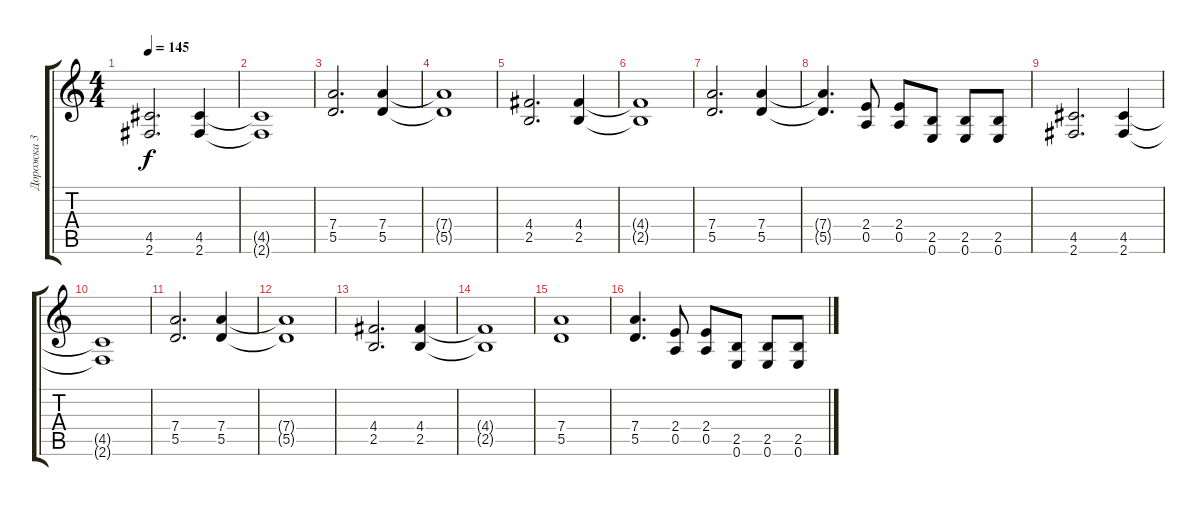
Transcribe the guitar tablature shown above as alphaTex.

\track ("Дорожка 3" "Дорожка 3") {instrument distortionguitar}
\staff {score tabs}
\tuning (E4 B3 G3 D3 A2 E2) {hide}
\ts (4 4)
\tempo 145
\clef g2
\ks c
(4.5 2.6).2{d dy f} (4.5 2.6).4 |
(4.5{t} 2.6{t}).1 |
(7.4 5.5).2{d} (7.4 5.5).4 |
(7.4{t} 5.5{t}).1 |
(4.4 2.5).2{d} (4.4 2.5).4 |
(4.4{t} 2.5{t}).1 |
(7.4 5.5).2{d} (7.4 5.5).4 |
(7.4{t} 5.5{t}).4{d} (2.4 0.5).8 (2.4 0.5).8 (2.5 0.6).8 (2.5 0.6).8 (2.5 0.6).8 |
(4.5 2.6).2{d} (4.5 2.6).4 |
(4.5{t} 2.6{t}).1 |
(7.4 5.5).2{d} (7.4 5.5).4 |
(7.4{t} 5.5{t}).1 |
(4.4 2.5).2{d} (4.4 2.5).4 |
(4.4{t} 2.5{t}).1 |
(7.4 5.5).1 |
(7.4 5.5).4{d} (2.4 0.5).8 (2.4 0.5).8 (2.5 0.6).8 (2.5 0.6).8 (2.5 0.6).8
